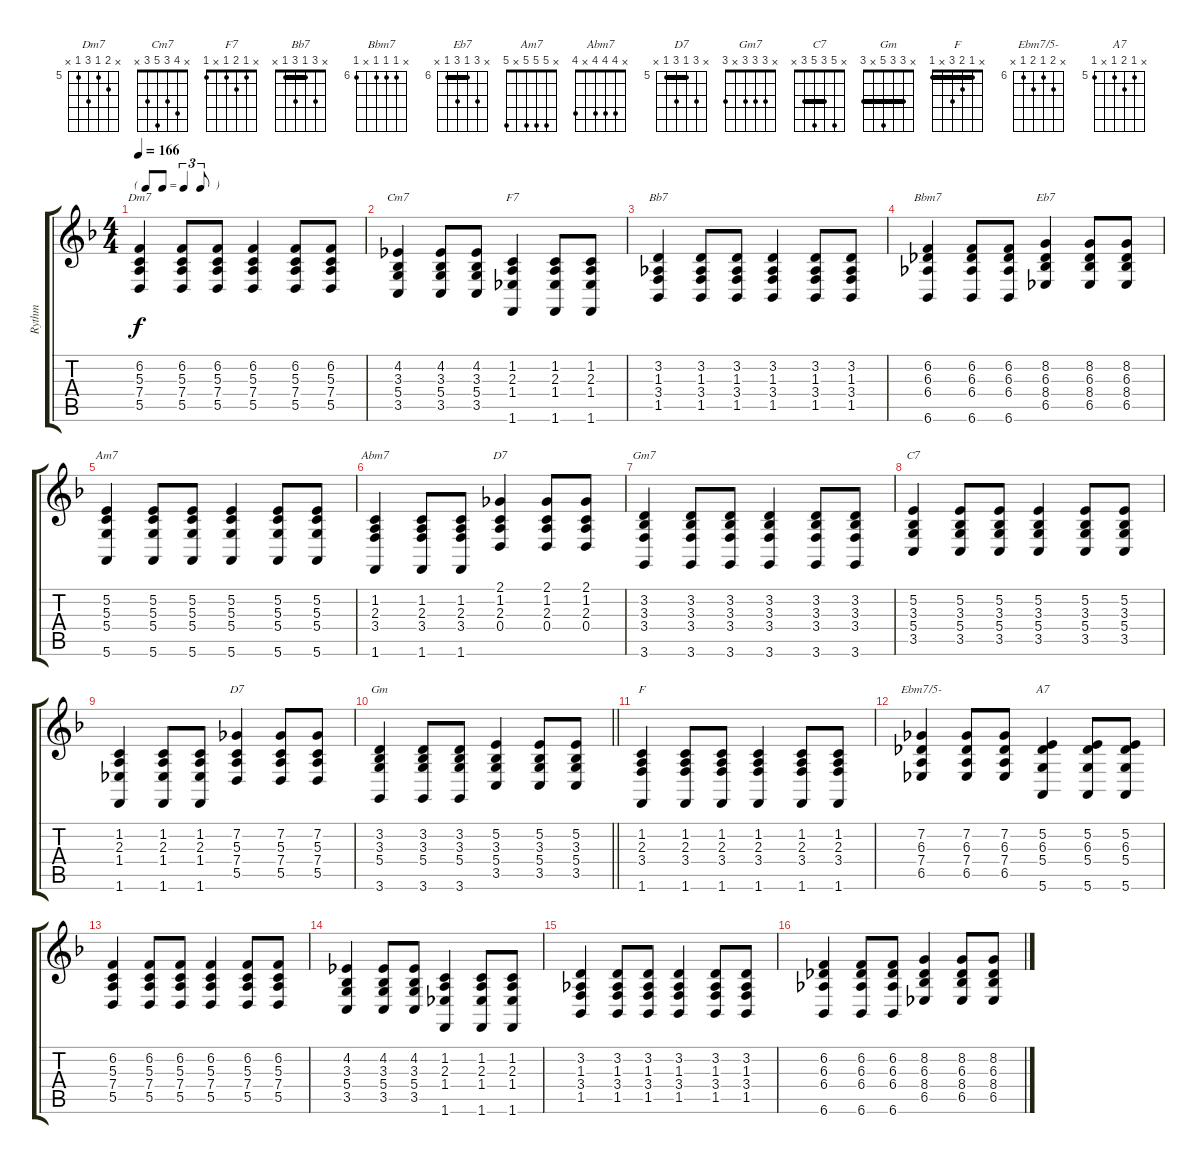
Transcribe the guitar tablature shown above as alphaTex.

\track ("Rythm" "Rythm") {instrument electricgrandpiano}
\staff {score tabs}
\tuning (E4 B3 G3 D3 A2 E2) {hide}
\chord ("Dm7" x 6 5 7 5 x) {firstfret 5}
\chord ("Cm7" x 4 3 5 3 x)
\chord ("F7" x 1 2 1 x 1)
\chord ("Bb7" x 3 1 3 1 x) {barre 1}
\chord ("Bbm7" x 6 6 6 x 6) {firstfret 6}
\chord ("Eb7" x 8 6 8 6 x) {firstfret 6 barre 6}
\chord ("Am7" x 5 5 5 x 5)
\chord ("Abm7" x 4 4 4 x 4)
\chord ("D7" 2 1 2 0 x x)
\chord ("Gm7" x 3 3 3 x 3)
\chord ("C7" x 5 3 5 3 x) {barre 3}
\chord ("D7" x 7 5 7 5 x) {firstfret 5 barre 5}
\chord ("Gm" x 3 3 5 x 3) {barre 3}
\chord ("F" x 1 2 3 x 1) {barre 1}
\chord ("Ebm7/5-" x 7 6 7 6 x) {firstfret 6}
\chord ("A7" x 5 6 5 x 5) {firstfret 5}
\ts (4 4)
\tf triplet8th
\tempo 166
\clef g2
\ks f
(6.2 5.3 7.4 5.5).4{ch "Dm7" dy f} (6.2 5.3 7.4 5.5).8 (6.2 5.3 7.4 5.5).8 (6.2 5.3 7.4 5.5).4 (6.2 5.3 7.4 5.5).8 (6.2 5.3 7.4 5.5).8 |
(4.2 3.3 5.4 3.5).4{ch "Cm7"} (4.2 3.3 5.4 3.5).8 (4.2 3.3 5.4 3.5).8 (1.2 2.3 1.4 1.6).4{ch "F7"} (1.2 2.3 1.4 1.6).8 (1.2 2.3 1.4 1.6).8 |
(3.2 1.3 3.4 1.5).4{ch "Bb7"} (3.2 1.3 3.4 1.5).8 (3.2 1.3 3.4 1.5).8 (3.2 1.3 3.4 1.5).4 (3.2 1.3 3.4 1.5).8 (3.2 1.3 3.4 1.5).8 |
(6.2 6.3 6.4 6.6).4{ch "Bbm7"} (6.2 6.3 6.4 6.6).8 (6.2 6.3 6.4 6.6).8 (8.2 6.3 8.4 6.5).4{ch "Eb7"} (8.2 6.3 8.4 6.5).8 (8.2 6.3 8.4 6.5).8 |
(5.2 5.3 5.4 5.6).4{ch "Am7"} (5.2 5.3 5.4 5.6).8 (5.2 5.3 5.4 5.6).8 (5.2 5.3 5.4 5.6).4 (5.2 5.3 5.4 5.6).8 (5.2 5.3 5.4 5.6).8 |
(1.2 2.3 3.4 1.6).4{ch "Abm7"} (1.2 2.3 3.4 1.6).8 (1.2 2.3 3.4 1.6).8 (2.1 1.2 2.3 0.4).4{ch "D7"} (2.1 1.2 2.3 0.4).8 (2.1 1.2 2.3 0.4).8 |
(3.2 3.3 3.4 3.6).4{ch "Gm7"} (3.2 3.3 3.4 3.6).8 (3.2 3.3 3.4 3.6).8 (3.2 3.3 3.4 3.6).4 (3.2 3.3 3.4 3.6).8 (3.2 3.3 3.4 3.6).8 |
(5.2 3.3 5.4 3.5).4{ch "C7"} (5.2 3.3 5.4 3.5).8 (5.2 3.3 5.4 3.5).8 (5.2 3.3 5.4 3.5).4 (5.2 3.3 5.4 3.5).8 (5.2 3.3 5.4 3.5).8 |
(1.2 2.3 1.4 1.6).4 (1.2 2.3 1.4 1.6).8 (1.2 2.3 1.4 1.6).8 (7.2 5.3 7.4 5.5).4{ch "D7"} (7.2 5.3 7.4 5.5).8 (7.2 5.3 7.4 5.5).8 |
\barLineRight lightlight
(3.2 3.3 5.4 3.6).4{ch "Gm"} (3.2 3.3 5.4 3.6).8 (3.2 3.3 5.4 3.6).8 (5.2 3.3 5.4 3.5).4 (5.2 3.3 5.4 3.5).8 (5.2 3.3 5.4 3.5).8 |
(1.2 2.3 3.4 1.6).4{ch "F"} (1.2 2.3 3.4 1.6).8 (1.2 2.3 3.4 1.6).8 (1.2 2.3 3.4 1.6).4 (1.2 2.3 3.4 1.6).8 (1.2 2.3 3.4 1.6).8 |
(7.2 6.3 7.4 6.5).4{ch "Ebm7/5-"} (7.2 6.3 7.4 6.5).8 (7.2 6.3 7.4 6.5).8 (5.2 6.3 5.4 5.6).4{ch "A7"} (5.2 6.3 5.4 5.6).8 (5.2 6.3 5.4 5.6).8 |
(6.2 5.3 7.4 5.5).4 (6.2 5.3 7.4 5.5).8 (6.2 5.3 7.4 5.5).8 (6.2 5.3 7.4 5.5).4 (6.2 5.3 7.4 5.5).8 (6.2 5.3 7.4 5.5).8 |
(4.2 3.3 5.4 3.5).4 (4.2 3.3 5.4 3.5).8 (4.2 3.3 5.4 3.5).8 (1.2 2.3 1.4 1.6).4 (1.2 2.3 1.4 1.6).8 (1.2 2.3 1.4 1.6).8 |
(3.2 1.3 3.4 1.5).4 (3.2 1.3 3.4 1.5).8 (3.2 1.3 3.4 1.5).8 (3.2 1.3 3.4 1.5).4 (3.2 1.3 3.4 1.5).8 (3.2 1.3 3.4 1.5).8 |
(6.2 6.3 6.4 6.6).4 (6.2 6.3 6.4 6.6).8 (6.2 6.3 6.4 6.6).8 (8.2 6.3 8.4 6.5).4 (8.2 6.3 8.4 6.5).8 (8.2 6.3 8.4 6.5).8
